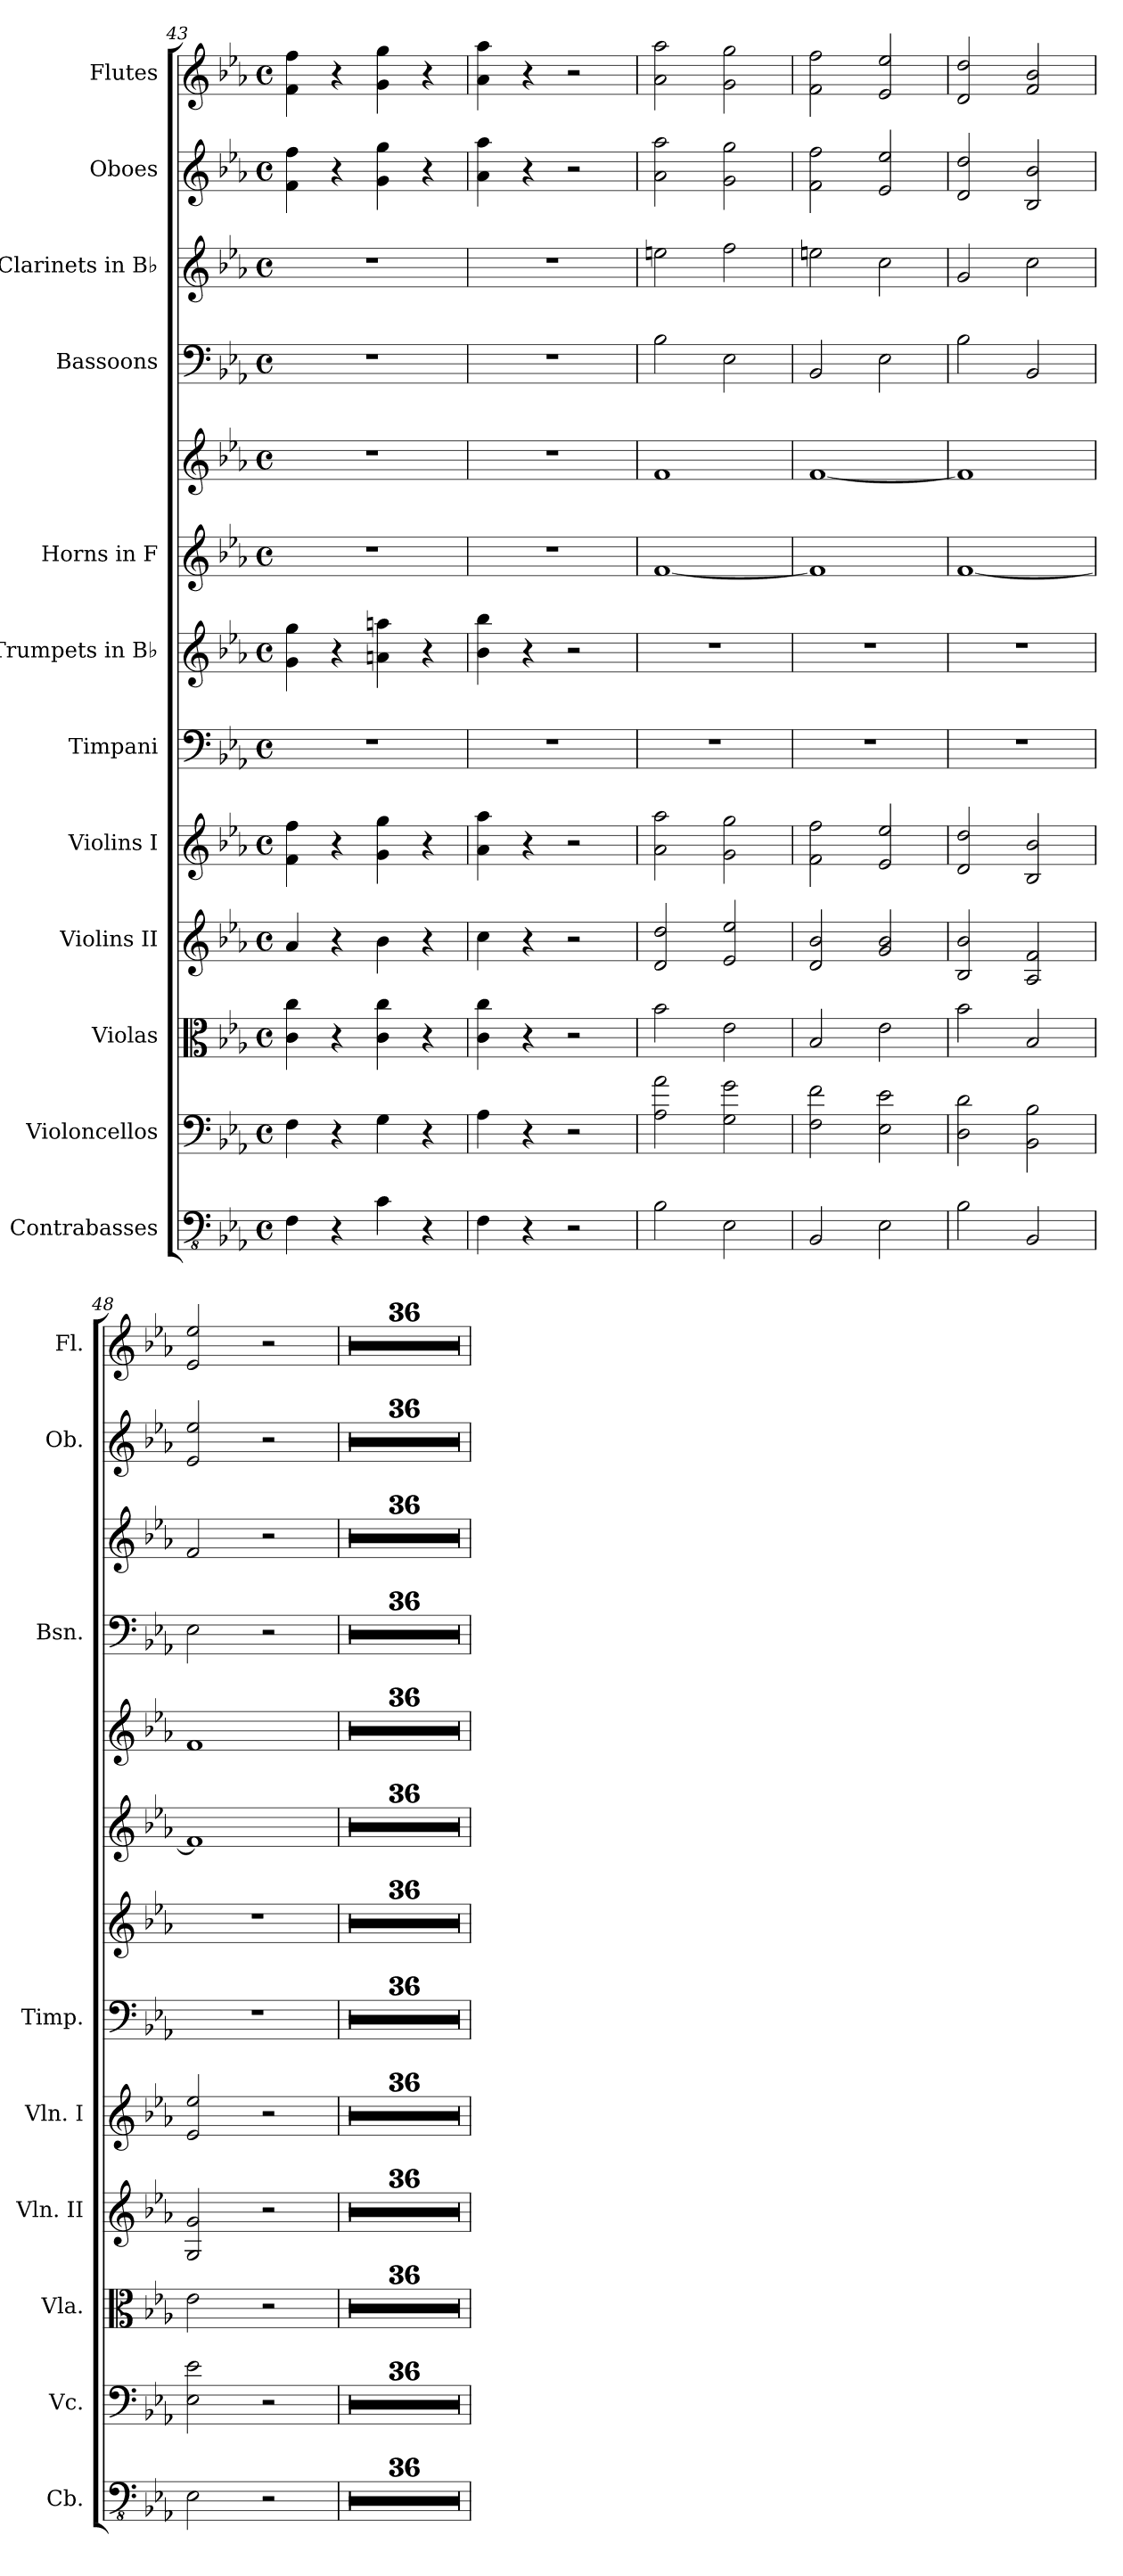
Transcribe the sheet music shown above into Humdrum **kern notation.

**kern	**kern	**kern	**kern	**kern	**kern	**kern	**kern	**kern	**kern	**kern	**kern	**kern
*part12	*part11	*part10	*part9	*part8	*part7	*part6	*part5	*part5	*part4	*part3	*part2	*part1
*staff13	*staff12	*staff11	*staff10	*staff9	*staff8	*staff7	*staff6	*staff5	*staff4	*staff3	*staff2	*staff1
*I"Contrabasses	*I"Violoncellos	*I"Violas	*I"Violins II	*I"Violins I	*I"Timpani	*I"Trumpets in B♭	*I"Horns in F	*	*I"Bassoons	*I"Clarinets in B♭	*I"Oboes	*I"Flutes
*I'Cb.	*I'Vc.	*I'Vla.	*I'Vln. II	*I'Vln. I	*I'Timp.	*	*	*	*I'Bsn.	*	*I'Ob.	*I'Fl.
*clefFv4	*clefF4	*clefC3	*clefG2	*clefG2	*clefF4	*clefG2	*clefG2	*clefG2	*clefF4	*clefG2	*clefG2	*clefG2
*	*	*	*	*	*	*ITrd1c2	*ITrd4c7	*ITrd4c7	*	*ITrd1c2	*	*
*k[b-e-a-]	*k[b-e-a-]	*k[b-e-a-]	*k[b-e-a-]	*k[b-e-a-]	*k[b-e-a-]	*k[b-e-a-d-g-]	*k[b-e-a-d-]	*k[b-e-a-d-]	*k[b-e-a-]	*k[b-e-a-d-g-]	*k[b-e-a-]	*k[b-e-a-]
*M4/4	*M4/4	*M4/4	*M4/4	*M4/4	*M4/4	*M4/4	*M4/4	*M4/4	*M4/4	*M4/4	*M4/4	*M4/4
*met(c)	*met(c)	*met(c)	*met(c)	*met(c)	*met(c)	*met(c)	*met(c)	*met(c)	*met(c)	*met(c)	*met(c)	*met(c)
=43	=43	=43	=43	=43	=43	=43	=43	=43	=43	=43	=43	=43
4FF\	4F\	4c\ 4cc\	4a-/	4f\ 4ff\	1r	4f\ 4ff\	1r	1r	1r	1r	4f\ 4ff\	4f\ 4ff\
4r	4r	4r	4r	4r	.	4r	.	.	.	.	4r	4r
4C\	4G\	4c\ 4cc\	4b-\	4g\ 4gg\	.	4gn\ 4ggn\	.	.	.	.	4g\ 4gg\	4g\ 4gg\
4r	4r	4r	4r	4r	.	4r	.	.	.	.	4r	4r
=44	=44	=44	=44	=44	=44	=44	=44	=44	=44	=44	=44	=44
4FF\	4A-\	4c\ 4cc\	4cc\	4a-\ 4aa-\	1r	4a-\ 4aa-\	1r	1r	1r	1r	4a-\ 4aa-\	4a-\ 4aa-\
4r	4r	4r	4r	4r	.	4r	.	.	.	.	4r	4r
2r	2r	2r	2r	2r	.	2r	.	.	.	.	2r	2r
!!LO:PB:g=z
=45	=45	=45	=45	=45	=45	=45	=45	=45	=45	=45	=45	=45
2BB-\	2A-\ 2a-\	2b-\	2d/ 2dd/	2a-\ 2aa-\	1r	1r	[1B-	1B-	2B-\	2ddn\	2a-\ 2aa-\	2a-\ 2aa-\
2EE-\	2G\ 2g\	2e-\	2e-/ 2ee-/	2g\ 2gg\	.	.	.	.	2E-\	2ee-\	2g\ 2gg\	2g\ 2gg\
=46	=46	=46	=46	=46	=46	=46	=46	=46	=46	=46	=46	=46
2BBB-/	2F\ 2f\	2B-/	2d/ 2b-/	2f\ 2ff\	1r	1r	1B-]	[1B-	2BB-/	2ddn\	2f\ 2ff\	2f\ 2ff\
2EE-\	2E-\ 2e-\	2e-\	2g/ 2b-/	2e-/ 2ee-/	.	.	.	.	2E-\	2b-\	2e-/ 2ee-/	2e-/ 2ee-/
=47	=47	=47	=47	=47	=47	=47	=47	=47	=47	=47	=47	=47
2BB-\	2D\ 2d\	2b-\	2B-/ 2b-/	2d/ 2dd/	1r	1r	[1B-	1B-]	2B-\	2f/	2d/ 2dd/	2d/ 2dd/
2BBB-/	2BB-\ 2B-\	2B-/	2A-/ 2f/	2B-/ 2b-/	.	.	.	.	2BB-/	2b-\	2B-/ 2b-/	2f/ 2b-/
=48	=48	=48	=48	=48	=48	=48	=48	=48	=48	=48	=48	=48
2EE-\	2E-\ 2e-\	2e-\	2G/ 2g/	2e-/ 2ee-/	1r	1r	1B-]	1B-	2E-\	2e-/	2e-/ 2ee-/	2e-/ 2ee-/
2r	2r	2r	2r	2r	.	.	.	.	2r	2r	2r	2r
=49	=49	=49	=49	=49	=49	=49	=49	=49	=49	=49	=49	=49
1r	1r	1r	1r	1r	1r	1r	1r	1r	1r	1r	1r	1r
=50	=50	=50	=50	=50	=50	=50	=50	=50	=50	=50	=50	=50
1r	1r	1r	1r	1r	1r	1r	1r	1r	1r	1r	1r	1r
=51	=51	=51	=51	=51	=51	=51	=51	=51	=51	=51	=51	=51
1r	1r	1r	1r	1r	1r	1r	1r	1r	1r	1r	1r	1r
=52	=52	=52	=52	=52	=52	=52	=52	=52	=52	=52	=52	=52
1r	1r	1r	1r	1r	1r	1r	1r	1r	1r	1r	1r	1r
=53	=53	=53	=53	=53	=53	=53	=53	=53	=53	=53	=53	=53
1r	1r	1r	1r	1r	1r	1r	1r	1r	1r	1r	1r	1r
=54	=54	=54	=54	=54	=54	=54	=54	=54	=54	=54	=54	=54
1r	1r	1r	1r	1r	1r	1r	1r	1r	1r	1r	1r	1r
=55	=55	=55	=55	=55	=55	=55	=55	=55	=55	=55	=55	=55
1r	1r	1r	1r	1r	1r	1r	1r	1r	1r	1r	1r	1r
=56	=56	=56	=56	=56	=56	=56	=56	=56	=56	=56	=56	=56
1r	1r	1r	1r	1r	1r	1r	1r	1r	1r	1r	1r	1r
=57	=57	=57	=57	=57	=57	=57	=57	=57	=57	=57	=57	=57
1r	1r	1r	1r	1r	1r	1r	1r	1r	1r	1r	1r	1r
=58	=58	=58	=58	=58	=58	=58	=58	=58	=58	=58	=58	=58
1r	1r	1r	1r	1r	1r	1r	1r	1r	1r	1r	1r	1r
!!LO:PB:g=z
=59	=59	=59	=59	=59	=59	=59	=59	=59	=59	=59	=59	=59
1r	1r	1r	1r	1r	1r	1r	1r	1r	1r	1r	1r	1r
=60	=60	=60	=60	=60	=60	=60	=60	=60	=60	=60	=60	=60
1r	1r	1r	1r	1r	1r	1r	1r	1r	1r	1r	1r	1r
=61	=61	=61	=61	=61	=61	=61	=61	=61	=61	=61	=61	=61
1r	1r	1r	1r	1r	1r	1r	1r	1r	1r	1r	1r	1r
=62	=62	=62	=62	=62	=62	=62	=62	=62	=62	=62	=62	=62
1r	1r	1r	1r	1r	1r	1r	1r	1r	1r	1r	1r	1r
=63	=63	=63	=63	=63	=63	=63	=63	=63	=63	=63	=63	=63
1r	1r	1r	1r	1r	1r	1r	1r	1r	1r	1r	1r	1r
=64	=64	=64	=64	=64	=64	=64	=64	=64	=64	=64	=64	=64
1r	1r	1r	1r	1r	1r	1r	1r	1r	1r	1r	1r	1r
=65	=65	=65	=65	=65	=65	=65	=65	=65	=65	=65	=65	=65
1r	1r	1r	1r	1r	1r	1r	1r	1r	1r	1r	1r	1r
=66	=66	=66	=66	=66	=66	=66	=66	=66	=66	=66	=66	=66
1r	1r	1r	1r	1r	1r	1r	1r	1r	1r	1r	1r	1r
=67	=67	=67	=67	=67	=67	=67	=67	=67	=67	=67	=67	=67
1r	1r	1r	1r	1r	1r	1r	1r	1r	1r	1r	1r	1r
=68	=68	=68	=68	=68	=68	=68	=68	=68	=68	=68	=68	=68
1r	1r	1r	1r	1r	1r	1r	1r	1r	1r	1r	1r	1r
=69	=69	=69	=69	=69	=69	=69	=69	=69	=69	=69	=69	=69
1r	1r	1r	1r	1r	1r	1r	1r	1r	1r	1r	1r	1r
=70	=70	=70	=70	=70	=70	=70	=70	=70	=70	=70	=70	=70
1r	1r	1r	1r	1r	1r	1r	1r	1r	1r	1r	1r	1r
=71	=71	=71	=71	=71	=71	=71	=71	=71	=71	=71	=71	=71
1r	1r	1r	1r	1r	1r	1r	1r	1r	1r	1r	1r	1r
=72	=72	=72	=72	=72	=72	=72	=72	=72	=72	=72	=72	=72
1r	1r	1r	1r	1r	1r	1r	1r	1r	1r	1r	1r	1r
=73	=73	=73	=73	=73	=73	=73	=73	=73	=73	=73	=73	=73
1r	1r	1r	1r	1r	1r	1r	1r	1r	1r	1r	1r	1r
=74	=74	=74	=74	=74	=74	=74	=74	=74	=74	=74	=74	=74
1r	1r	1r	1r	1r	1r	1r	1r	1r	1r	1r	1r	1r
!!LO:PB:g=z
=75	=75	=75	=75	=75	=75	=75	=75	=75	=75	=75	=75	=75
1r	1r	1r	1r	1r	1r	1r	1r	1r	1r	1r	1r	1r
=76	=76	=76	=76	=76	=76	=76	=76	=76	=76	=76	=76	=76
1r	1r	1r	1r	1r	1r	1r	1r	1r	1r	1r	1r	1r
=77	=77	=77	=77	=77	=77	=77	=77	=77	=77	=77	=77	=77
1r	1r	1r	1r	1r	1r	1r	1r	1r	1r	1r	1r	1r
=78	=78	=78	=78	=78	=78	=78	=78	=78	=78	=78	=78	=78
1r	1r	1r	1r	1r	1r	1r	1r	1r	1r	1r	1r	1r
=79	=79	=79	=79	=79	=79	=79	=79	=79	=79	=79	=79	=79
1r	1r	1r	1r	1r	1r	1r	1r	1r	1r	1r	1r	1r
=80	=80	=80	=80	=80	=80	=80	=80	=80	=80	=80	=80	=80
1r	1r	1r	1r	1r	1r	1r	1r	1r	1r	1r	1r	1r
=81	=81	=81	=81	=81	=81	=81	=81	=81	=81	=81	=81	=81
1r	1r	1r	1r	1r	1r	1r	1r	1r	1r	1r	1r	1r
=82	=82	=82	=82	=82	=82	=82	=82	=82	=82	=82	=82	=82
1r	1r	1r	1r	1r	1r	1r	1r	1r	1r	1r	1r	1r
=83	=83	=83	=83	=83	=83	=83	=83	=83	=83	=83	=83	=83
1r	1r	1r	1r	1r	1r	1r	1r	1r	1r	1r	1r	1r
=84	=84	=84	=84	=84	=84	=84	=84	=84	=84	=84	=84	=84
1r	1r	1r	1r	1r	1r	1r	1r	1r	1r	1r	1r	1r
=	=	=	=	=	=	=	=	=	=	=	=	=
*-	*-	*-	*-	*-	*-	*-	*-	*-	*-	*-	*-	*-
